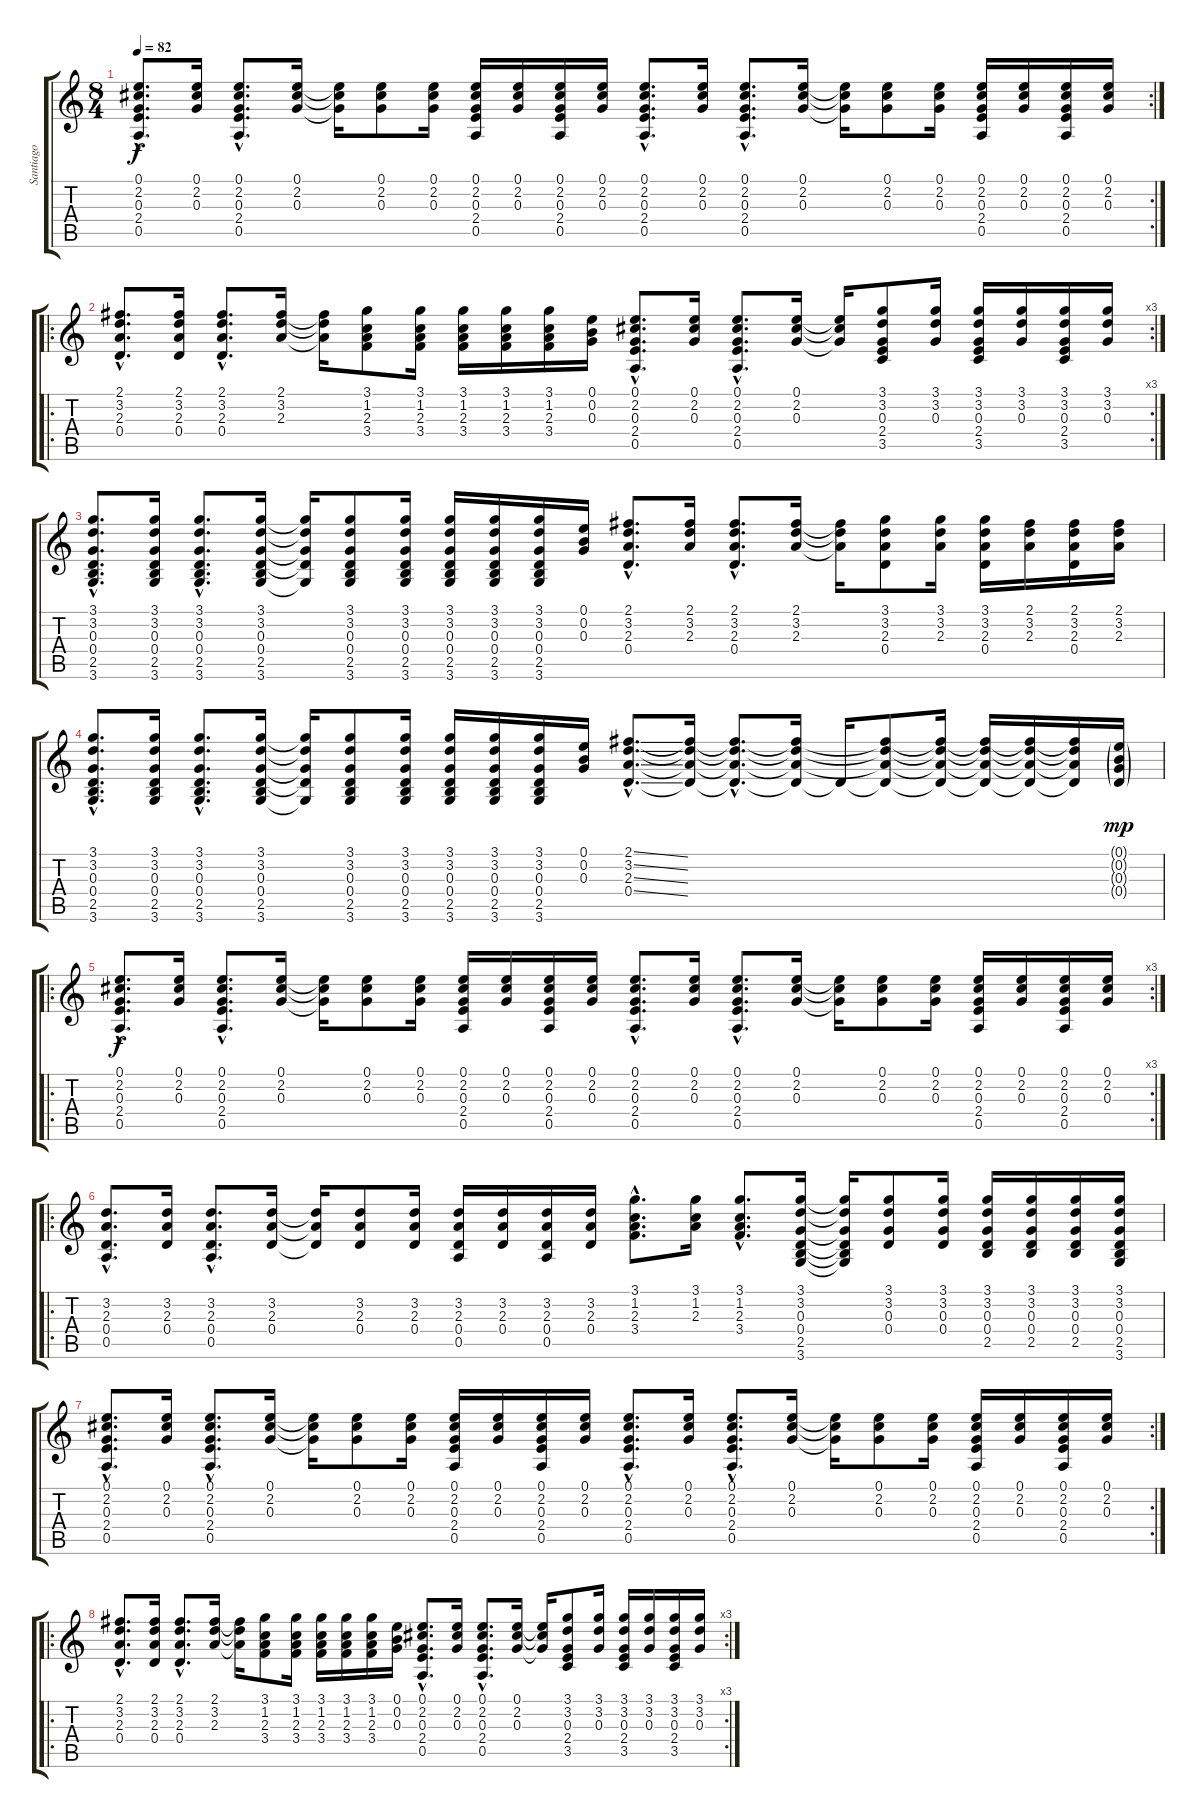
\track ("Santiago" "Santiago") {instrument distortionguitar}
\staff {score tabs}
\tuning (E4 B3 G3 D3 A2 E2) {hide}
\rc 2
\ts (8 4)
\tempo 82
\clef g2
\ks c
(0.1{hac} 2.2{hac} 0.3{hac} 2.4{hac} 0.5{hac}).8{d dy f} (0.1 2.2 0.3).16 (0.1{hac} 2.2{hac} 0.3{hac} 2.4{hac} 0.5{hac}).8{d} (0.1 2.2 0.3).16 (0.1{t} 2.2{t} 0.3{t}).16 (0.1 2.2 0.3).8 (0.1 2.2 0.3).16 (0.1 2.2 0.3 2.4 0.5).16 (0.1 2.2 0.3).16 (0.1 2.2 0.3 2.4 0.5).16 (0.1 2.2 0.3).16 (0.1{hac} 2.2{hac} 0.3{hac} 2.4{hac} 0.5{hac}).8{d} (0.1 2.2 0.3).16 (0.1{hac} 2.2{hac} 0.3{hac} 2.4{hac} 0.5{hac}).8{d} (0.1 2.2 0.3).16 (0.1{t} 2.2{t} 0.3{t}).16 (0.1 2.2 0.3).8 (0.1 2.2 0.3).16 (0.1 2.2 0.3 2.4 0.5).16 (0.1 2.2 0.3).16 (0.1 2.2 0.3 2.4 0.5).16 (0.1 2.2 0.3).16 |
\ro
\rc 3
(2.1{hac} 3.2{hac} 2.3{hac} 0.4{hac}).8{d} (2.1 3.2 2.3 0.4).16 (2.1{hac} 3.2{hac} 2.3{hac} 0.4{hac}).8{d} (2.1 3.2 2.3).16 (2.1{t} 3.2{t} 2.3{t}).16 (3.1 1.2 2.3 3.4).8 (3.1 1.2 2.3 3.4).16 (3.1 1.2 2.3 3.4).16 (3.1 1.2 2.3 3.4).16 (3.1 1.2 2.3 3.4).16 (0.1 0.2 0.3).16 (0.1{hac} 2.2{hac} 0.3{hac} 2.4{hac} 0.5{hac}).8{d} (0.1 2.2 0.3).16 (0.1{hac} 2.2{hac} 0.3{hac} 2.4{hac} 0.5{hac}).8{d} (0.1 2.2 0.3).16 (0.1{t} 2.2{t} 0.3{t}).16 (3.1 3.2 0.3 2.4 3.5).8 (3.1 3.2 0.3).16 (3.1 3.2 0.3 2.4 3.5).16 (3.1 3.2 0.3).16 (3.1 3.2 0.3 2.4 3.5).16 (3.1 3.2 0.3).16 |
(3.1{hac} 3.2{hac} 0.3{hac} 0.4{hac} 2.5{hac} 3.6{hac}).8{d} (3.1 3.2 0.3 0.4 2.5 3.6).16 (3.1{hac} 3.2{hac} 0.3{hac} 0.4{hac} 2.5{hac} 3.6{hac}).8{d} (3.1 3.2 0.3 0.4 2.5 3.6).16 (3.1{t} 3.2{t} 0.3{t} 0.4{t} 3.6{t}).16 (3.1 3.2 0.3 0.4 2.5 3.6).8 (3.1 3.2 0.3 0.4 2.5 3.6).16 (3.1 3.2 0.3 0.4 2.5 3.6).16 (3.1 3.2 0.3 0.4 2.5 3.6).16 (3.1 3.2 0.3 0.4 2.5 3.6).16 (0.1 0.2 0.3).16 (2.1{hac} 3.2{hac} 2.3{hac} 0.4{hac}).8{d} (2.1 3.2 2.3).16 (2.1{hac} 3.2{hac} 2.3{hac} 0.4{hac}).8{d} (2.1 3.2 2.3).16 (2.1{t} 3.2{t} 2.3{t}).16 (3.1 3.2 2.3 0.4).8 (3.1 3.2 2.3).16 (3.1 3.2 2.3 0.4).16 (2.1 3.2 2.3).16 (2.1 3.2 2.3 0.4).16 (2.1 3.2 2.3).16 |
(3.1{hac} 3.2{hac} 0.3{hac} 0.4{hac} 2.5{hac} 3.6{hac}).8{d} (3.1 3.2 0.3 0.4 2.5 3.6).16 (3.1{hac} 3.2{hac} 0.3{hac} 0.4{hac} 2.5{hac} 3.6{hac}).8{d} (3.1 3.2 0.3 0.4 2.5 3.6).16 (3.1{t} 3.2{t} 0.3{t} 0.4{t} 3.6{t}).16 (3.1 3.2 0.3 0.4 2.5 3.6).8 (3.1 3.2 0.3 0.4 2.5 3.6).16 (3.1 3.2 0.3 0.4 2.5 3.6).16 (3.1 3.2 0.3 0.4 2.5 3.6).16 (3.1 3.2 0.3 0.4 2.5 3.6).16 (0.1 0.2 0.3).16 (2.1{ss hac} 3.2{ss hac} 2.3{ss hac} 0.4{ss hac}).8{d} (2.1{t} 3.2{t} 2.3{t} 0.4{t}).16 (2.1{hac t} 3.2{hac t} 2.3{hac t} 0.4{hac t}).8{d} (2.1{t} 3.2{t} 2.3{t} 0.4{t}).16 0.4{t}.16 (2.1{t} 3.2{t} 2.3{t} 0.4{t}).8 (2.1{t} 3.2{t} 2.3{t} 0.4{t}).16 (2.1{t} 3.2{t} 2.3{t} 0.4{t}).16 (2.1{t} 3.2{t} 2.3{t} 0.4{t}).16 (2.1{t} 3.2{t} 2.3{t} 0.4{t}).16 (0.1{g} 0.2{g} 0.3{g} 0.4{g}).16{dy mp} |
\ro
\rc 3
(0.1{hac} 2.2{hac} 0.3{hac} 2.4{hac} 0.5{hac}).8{d dy f} (0.1 2.2 0.3).16 (0.1{hac} 2.2{hac} 0.3{hac} 2.4{hac} 0.5{hac}).8{d} (0.1 2.2 0.3).16 (0.1{t} 2.2{t} 0.3{t}).16 (0.1 2.2 0.3).8 (0.1 2.2 0.3).16 (0.1 2.2 0.3 2.4 0.5).16 (0.1 2.2 0.3).16 (0.1 2.2 0.3 2.4 0.5).16 (0.1 2.2 0.3).16 (0.1{hac} 2.2{hac} 0.3{hac} 2.4{hac} 0.5{hac}).8{d} (0.1 2.2 0.3).16 (0.1{hac} 2.2{hac} 0.3{hac} 2.4{hac} 0.5{hac}).8{d} (0.1 2.2 0.3).16 (0.1{t} 2.2{t} 0.3{t}).16 (0.1 2.2 0.3).8 (0.1 2.2 0.3).16 (0.1 2.2 0.3 2.4 0.5).16 (0.1 2.2 0.3).16 (0.1 2.2 0.3 2.4 0.5).16 (0.1 2.2 0.3).16 |
\ro
(3.2{hac} 2.3{hac} 0.4{hac} 0.5{hac}).8{d} (3.2 2.3 0.4).16 (3.2{hac} 2.3{hac} 0.4{hac} 0.5{hac}).8{d} (3.2 2.3 0.4).16 (3.2{t} 2.3{t} 0.4{t}).16 (3.2 2.3 0.4).8 (3.2 2.3 0.4).16 (3.2 2.3 0.4 0.5).16 (3.2 2.3 0.4).16 (3.2 2.3 0.4 0.5).16 (3.2 2.3 0.4).16 (3.1{hac} 1.2{hac} 2.3{hac} 3.4{hac}).8{d} (3.1 1.2 2.3).16 (3.1{hac} 1.2{hac} 2.3{hac} 3.4{hac}).8{d} (3.1 3.2 0.3 0.4 2.5 3.6).16 (3.1{t} 3.2{t} 0.3{t} 0.4{t} 2.5{t} 3.6{t}).16 (3.1 3.2 0.3 0.4).8 (3.1 3.2 0.3 0.4).16 (3.1 3.2 0.3 0.4 2.5).16 (3.1 3.2 0.3 0.4 2.5).16 (3.1 3.2 0.3 0.4 2.5).16 (3.1 3.2 0.3 0.4 2.5 3.6).16 |
\rc 2
(0.1{hac} 2.2{hac} 0.3{hac} 2.4{hac} 0.5{hac}).8{d} (0.1 2.2 0.3).16 (0.1{hac} 2.2{hac} 0.3{hac} 2.4{hac} 0.5{hac}).8{d} (0.1 2.2 0.3).16 (0.1{t} 2.2{t} 0.3{t}).16 (0.1 2.2 0.3).8 (0.1 2.2 0.3).16 (0.1 2.2 0.3 2.4 0.5).16 (0.1 2.2 0.3).16 (0.1 2.2 0.3 2.4 0.5).16 (0.1 2.2 0.3).16 (0.1{hac} 2.2{hac} 0.3{hac} 2.4{hac} 0.5{hac}).8{d} (0.1 2.2 0.3).16 (0.1{hac} 2.2{hac} 0.3{hac} 2.4{hac} 0.5{hac}).8{d} (0.1 2.2 0.3).16 (0.1{t} 2.2{t} 0.3{t}).16 (0.1 2.2 0.3).8 (0.1 2.2 0.3).16 (0.1 2.2 0.3 2.4 0.5).16 (0.1 2.2 0.3).16 (0.1 2.2 0.3 2.4 0.5).16 (0.1 2.2 0.3).16 |
\ro
\rc 3
(2.1{hac} 3.2{hac} 2.3{hac} 0.4{hac}).8{d} (2.1 3.2 2.3 0.4).16 (2.1{hac} 3.2{hac} 2.3{hac} 0.4{hac}).8{d} (2.1 3.2 2.3).16 (2.1{t} 3.2{t} 2.3{t}).16 (3.1 1.2 2.3 3.4).8 (3.1 1.2 2.3 3.4).16 (3.1 1.2 2.3 3.4).16 (3.1 1.2 2.3 3.4).16 (3.1 1.2 2.3 3.4).16 (0.1 0.2 0.3).16 (0.1{hac} 2.2{hac} 0.3{hac} 2.4{hac} 0.5{hac}).8{d} (0.1 2.2 0.3).16 (0.1{hac} 2.2{hac} 0.3{hac} 2.4{hac} 0.5{hac}).8{d} (0.1 2.2 0.3).16 (0.1{t} 2.2{t} 0.3{t}).16 (3.1 3.2 0.3 2.4 3.5).8 (3.1 3.2 0.3).16 (3.1 3.2 0.3 2.4 3.5).16 (3.1 3.2 0.3).16 (3.1 3.2 0.3 2.4 3.5).16 (3.1 3.2 0.3).16
